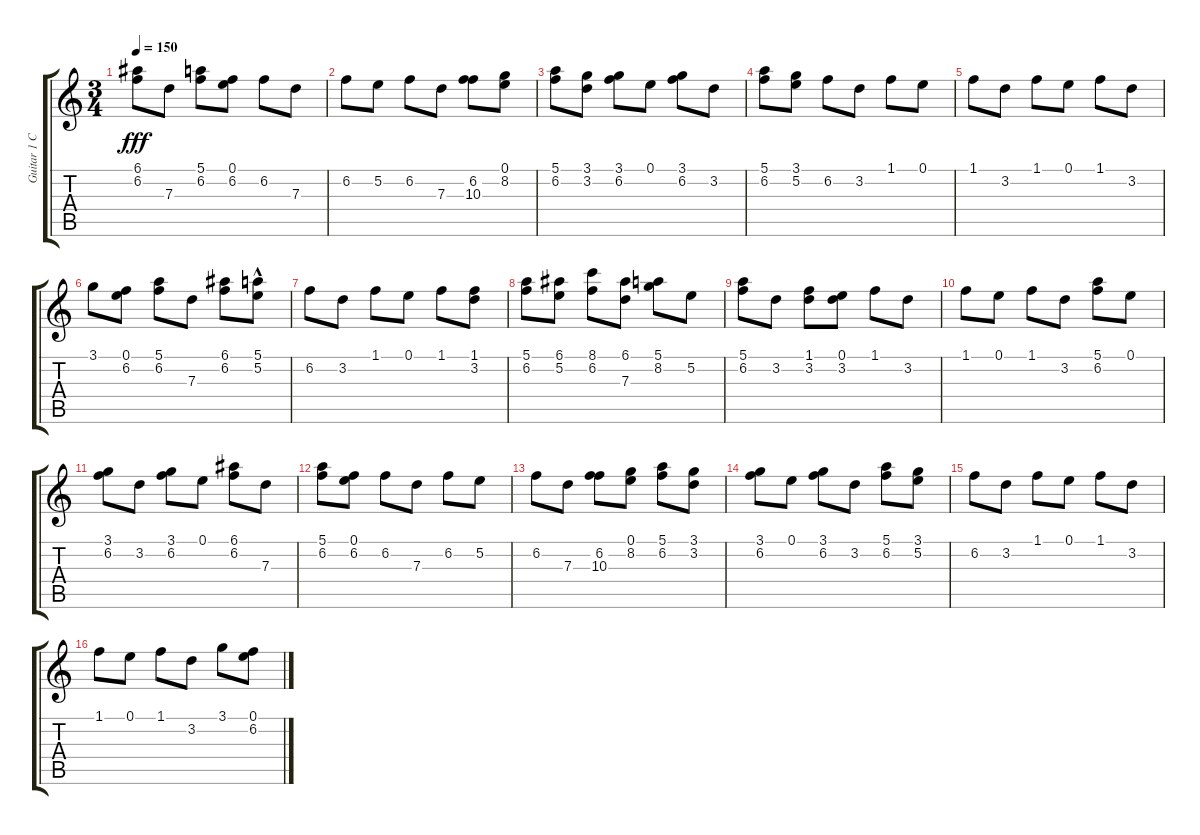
\track ("Guitar 1 Clean Parts (Finger Pick)" "Guitar 1 C") {instrument electricguitarclean}
\staff {score tabs}
\tuning (E4 B3 G3 D3 A2 E2) {hide}
\ts (3 4)
\tempo 150
\clef g2
\ks c
(6.1 6.2).8{dy fff} 7.3.8 (5.1 6.2).8 (0.1 6.2).8 6.2.8 7.3.8 |
6.2.8 5.2.8 6.2.8 7.3.8 (6.2 10.3).8 (0.1 8.2).8 |
(5.1 6.2).8 (3.1 3.2).8 (3.1 6.2).8 0.1.8 (3.1 6.2).8 3.2.8 |
(5.1 6.2).8 (3.1 5.2).8 6.2.8 3.2.8 1.1.8 0.1.8 |
1.1.8 3.2.8 1.1.8 0.1.8 1.1.8 3.2.8 |
3.1.8 (0.1 6.2).8 (5.1 6.2).8 7.3.8 (6.1 6.2).8 (5.1{hac} 5.2).8 |
6.2.8 3.2.8 1.1.8 0.1.8 1.1.8 (1.1 3.2).8 |
(5.1 6.2).8 (6.1 5.2).8 (8.1 6.2).8 (6.1 7.3).8 (5.1 8.2).8 5.2.8 |
(5.1 6.2).8 3.2.8 (1.1 3.2).8 (0.1 3.2).8 1.1.8 3.2.8 |
1.1.8 0.1.8 1.1.8 3.2.8 (5.1 6.2).8 0.1.8 |
(3.1 6.2).8 3.2.8 (3.1 6.2).8 0.1.8 (6.1 6.2).8 7.3.8 |
(5.1 6.2).8 (0.1 6.2).8 6.2.8 7.3.8 6.2.8 5.2.8 |
6.2.8 7.3.8 (6.2 10.3).8 (0.1 8.2).8 (5.1 6.2).8 (3.1 3.2).8 |
(3.1 6.2).8 0.1.8 (3.1 6.2).8 3.2.8 (5.1 6.2).8 (3.1 5.2).8 |
6.2.8 3.2.8 1.1.8 0.1.8 1.1.8 3.2.8 |
1.1.8 0.1.8 1.1.8 3.2.8 3.1.8 (0.1 6.2).8
